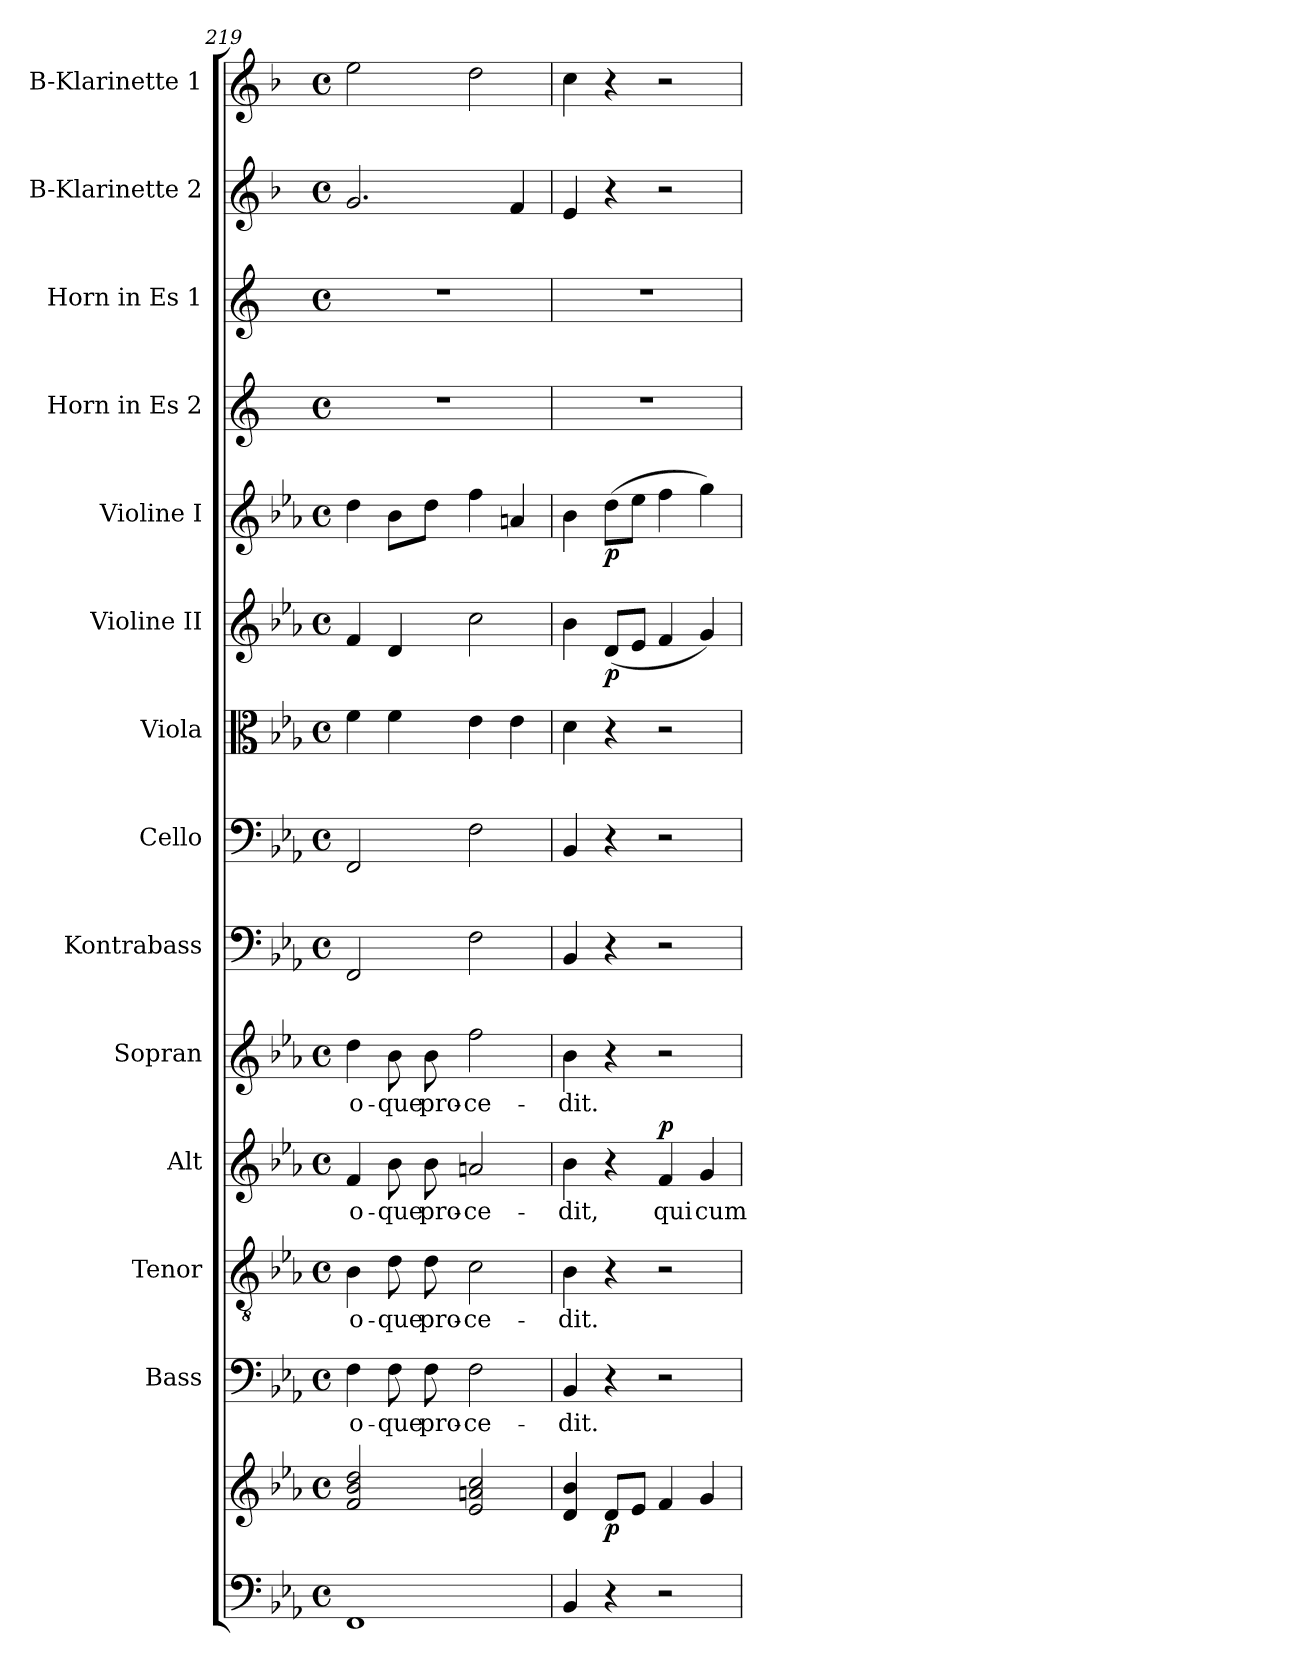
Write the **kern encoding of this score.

**kern	**kern	**dynam	**kern	**text	**kern	**text	**kern	**text	**dynam	**kern	**text	**kern	**kern	**kern	**kern	**dynam	**kern	**dynam	**kern	**kern	**kern	**kern
*part14	*part14	*part14	*part13	*part13	*part12	*part12	*part11	*part11	*part11	*part10	*part10	*part9	*part8	*part7	*part6	*part6	*part5	*part5	*part4	*part3	*part2	*part1
*staff15	*staff14	*staff14/15	*staff13	*staff13	*staff12	*staff12	*staff11	*staff11	*staff11	*staff10	*staff10	*staff9	*staff8	*staff7	*staff6	*staff6	*staff5	*staff5	*staff4	*staff3	*staff2	*staff1
*	*	*	*I"Bass	*	*I"Tenor	*	*I"Alt	*	*	*I"Sopran	*	*I"Kontrabass	*I"Cello	*I"Viola	*I"Violine II	*	*I"Violine I	*	*I"Horn in Es 2	*I"Horn in Es 1	*I"B-Klarinette 2	*I"B-Klarinette 1
*	*	*	*I'B.	*	*I'T.	*	*I'A.	*	*	*I'S.	*	*I'Kb.	*	*I'Vla.	*I'Vl. II	*	*I'Vl. I	*	*I'Hrn. 2	*I'Hrn. 1	*I'Kl. 2	*I'Kl. 1
*clefF4	*clefG2	*	*clefF4	*	*clefGv2	*	*clefG2	*	*	*clefG2	*	*clefF4	*clefF4	*clefC3	*clefG2	*	*clefG2	*	*clefG2	*clefG2	*clefG2	*clefG2
*	*	*	*	*	*	*	*	*	*	*	*	*ITrd7c12	*	*	*	*	*	*	*ITrd5c9	*ITrd5c9	*ITrd1c2	*ITrd1c2
*k[b-e-a-]	*k[b-e-a-]	*	*k[b-e-a-]	*	*k[b-e-a-]	*	*k[b-e-a-]	*	*	*k[b-e-a-]	*	*k[b-e-a-]	*k[b-e-a-]	*k[b-e-a-]	*k[b-e-a-]	*	*k[b-e-a-]	*	*k[b-e-a-]	*k[b-e-a-]	*k[b-e-a-]	*k[b-e-a-]
*E-:	*E-:	*	*E-:	*	*E-:	*	*E-:	*	*	*E-:	*	*E-:	*E-:	*E-:	*E-:	*	*E-:	*	*E-:	*E-:	*E-:	*E-:
*M4/4	*M4/4	*	*M4/4	*	*M4/4	*	*M4/4	*	*	*M4/4	*	*M4/4	*M4/4	*M4/4	*M4/4	*	*M4/4	*	*M4/4	*M4/4	*M4/4	*M4/4
*met(c)	*met(c)	*	*met(c)	*	*met(c)	*	*met(c)	*	*	*met(c)	*	*met(c)	*met(c)	*met(c)	*met(c)	*	*met(c)	*	*met(c)	*met(c)	*met(c)	*met(c)
=219	=219	=219	=219	=219	=219	=219	=219	=219	=219	=219	=219	=219	=219	=219	=219	=219	=219	=219	=219	=219	=219	=219
!	!	!	!	!LO:LY:b	!	!LO:LY:b	!	!LO:LY:b	!	!	!LO:LY:b	!	!	!	!	!	!	!	!	!	!	!
1FF	2f/ 2b-/ 2dd/	.	4F\	-o-	4B-\	-o-	4f/	-o-	.	4dd\	-o-	2FFF/	2FF/	4f\	4f/	.	4dd\	.	1r	1r	2.f/	2dd\
!	!	!	!	!LO:LY:b	!	!LO:LY:b	!	!LO:LY:b	!	!	!LO:LY:b	!	!	!	!	!	!	!	!	!	!	!
.	.	.	8F\	-que	8d\	-que	8b-\	-que	.	8b-\	-que	.	.	4f\	4d/	.	8b-\L	.	.	.	.	.
!	!	!	!	!LO:LY:b	!	!LO:LY:b	!	!LO:LY:b	!	!	!LO:LY:b	!	!	!	!	!	!	!	!	!	!	!
.	.	.	8F\	pro-	8d\	pro-	8b-\	pro-	.	8b-\	pro-	.	.	.	.	.	8dd\J	.	.	.	.	.
!	!	!	!	!LO:LY:b	!	!LO:LY:b	!	!LO:LY:b	!	!	!LO:LY:b	!	!	!	!	!	!	!	!	!	!	!
.	2e-/ 2an/ 2cc/	.	2F\	-ce-	2c\	-ce-	2an/	-ce-	.	2ff\	-ce-	2FF\	2F\	4e-\	2cc\	.	4ff\	.	.	.	.	2cc\
.	.	.	.	.	.	.	.	.	.	.	.	.	.	4e-\	.	.	4an/	.	.	.	4e-/	.
=220	=220	=220	=220	=220	=220	=220	=220	=220	=220	=220	=220	=220	=220	=220	=220	=220	=220	=220	=220	=220	=220	=220
!	!	!	!	!LO:LY:b	!	!LO:LY:b	!	!LO:LY:b	!	!	!LO:LY:b	!	!	!	!	!	!	!	!	!	!	!
4BB-/	4d/ 4b-/	.	4BB-/	-dit.	4B-\	-dit.	4b-\	-dit,	.	4b-\	-dit.	4BBB-/	4BB-/	4d\	4b-\	.	4b-\	.	1r	1r	4d/	4b-\
!	!	!LO:DY:b	!	!	!	!	!	!	!	!	!	!	!	!	!	!LO:DY:b	!	!LO:DY:b	!	!	!	!
4r	8d/L	p	4r	.	4r	.	4r	.	.	4r	.	4r	4r	4r	(<8d/L	p	(>8dd\L	p	.	.	4r	4r
.	8e-/J	.	.	.	.	.	.	.	.	.	.	.	.	.	8e-/J	.	8ee-\J	.	.	.	.	.
!	!	!	!	!	!	!	!	!LO:LY:b	!LO:DY:a	!	!	!	!	!	!	!	!	!	!	!	!	!
2r	4f/	.	2r	.	2r	.	4f/	qui	p	2r	.	2r	2r	2r	4f/	.	4ff\	.	.	.	2r	2r
!	!	!	!	!	!	!	!	!LO:LY:b	!	!	!	!	!	!	!	!	!	!	!	!	!	!
.	4g/	.	.	.	.	.	4g/	cum	.	.	.	.	.	.	4g/)	.	4gg\)	.	.	.	.	.
=	=	=	=	=	=	=	=	=	=	=	=	=	=	=	=	=	=	=	=	=	=	=
*-	*-	*-	*-	*-	*-	*-	*-	*-	*-	*-	*-	*-	*-	*-	*-	*-	*-	*-	*-	*-	*-	*-
